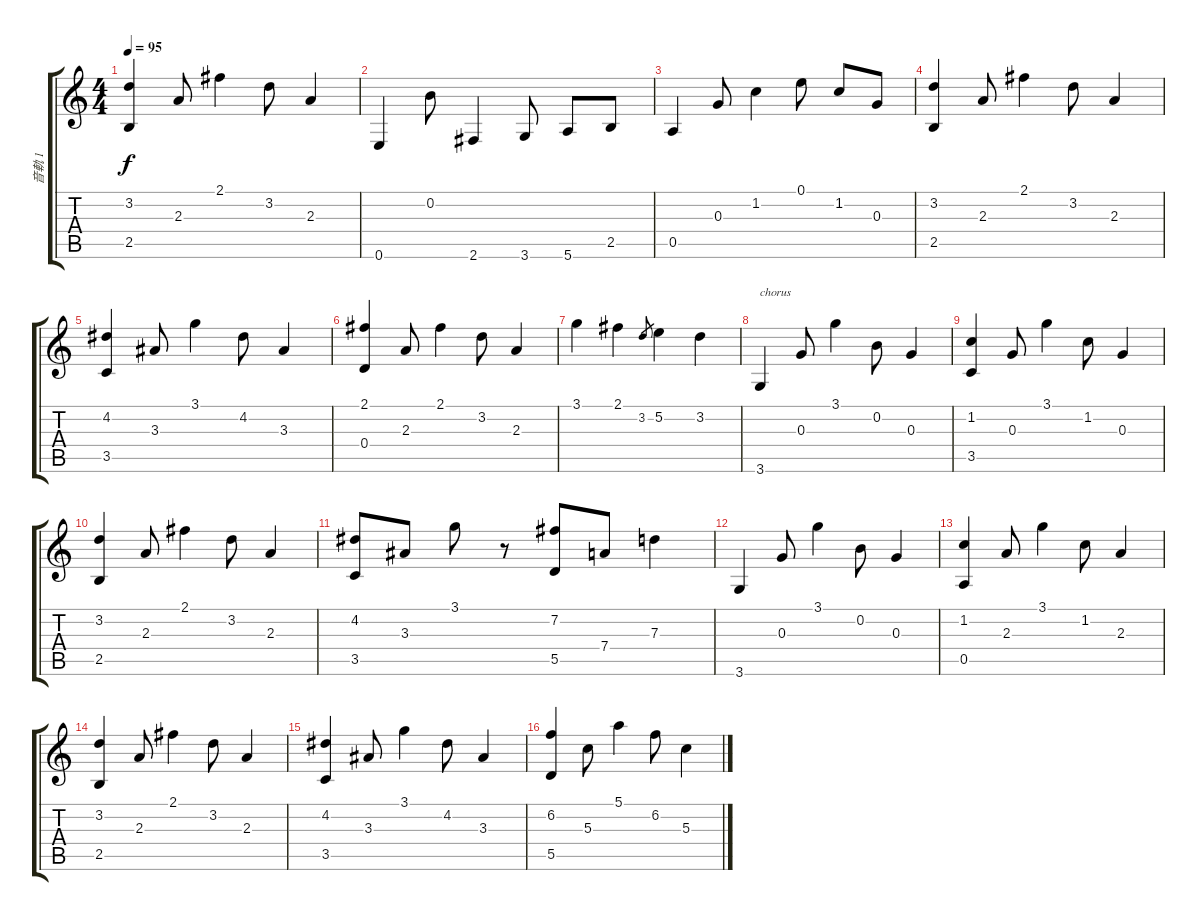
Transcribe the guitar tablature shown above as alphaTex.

\track ("音軌 1" "音軌 1") {instrument acousticguitarsteel}
\staff {score tabs}
\tuning (E4 B3 G3 D3 A2 E2) {hide}
\ts (4 4)
\tempo 95
\clef g2
\ks c
(3.2 2.5).4{dy f} 2.3.8 2.1.4 3.2.8 2.3.4 |
0.6.4 0.2.8 2.6.4 3.6.8 5.6.8 2.5.8 |
0.5.4 0.3.8 1.2.4 0.1.8 1.2.8 0.3.8 |
(3.2 2.5).4 2.3.8 2.1.4 3.2.8 2.3.4 |
(4.2 3.5).4 3.3.8 3.1.4 4.2.8 3.3.4 |
(2.1 0.4).4 2.3.8 2.1.4 3.2.8 2.3.4 |
3.1.4 2.1.4 3.2.8{gr} 5.2.4 3.2.4 |
3.6.4{txt "chorus"} 0.3.8 3.1.4 0.2.8 0.3.4 |
(1.2 3.5).4 0.3.8 3.1.4 1.2.8 0.3.4 |
(3.2 2.5).4 2.3.8 2.1.4 3.2.8 2.3.4 |
(4.2 3.5).8 3.3.8 3.1.8 r.8 (7.2 5.5).8 7.4.8 7.3.4 |
3.6.4 0.3.8 3.1.4 0.2.8 0.3.4 |
(1.2 0.5).4 2.3.8 3.1.4 1.2.8 2.3.4 |
(3.2 2.5).4 2.3.8 2.1.4 3.2.8 2.3.4 |
(4.2 3.5).4 3.3.8 3.1.4 4.2.8 3.3.4 |
(6.2 5.5).4 5.3.8 5.1.4 6.2.8 5.3.4
